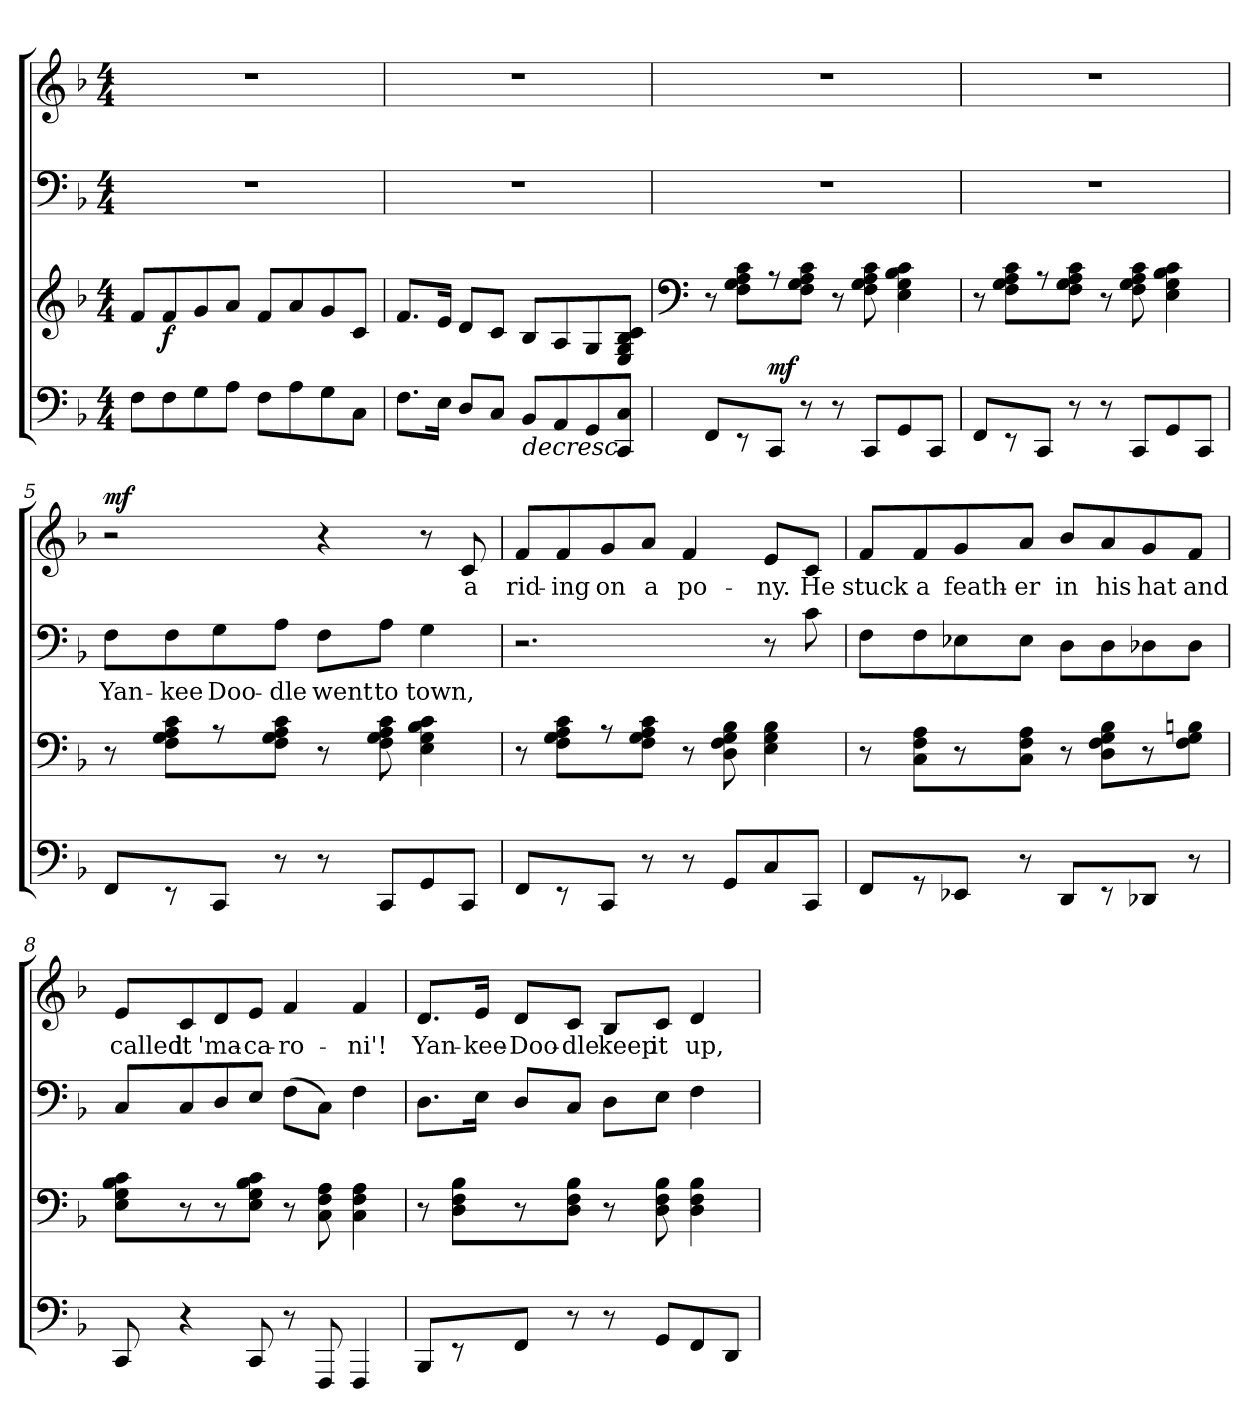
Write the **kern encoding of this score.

**kern	**kern	**dynam	**kern	**text	**kern	**text	**dynam
*part3	*part3	*part3	*part2	*part2	*part1	*part1	*part1
*staff4	*staff3	*staff3/4	*staff2	*staff2	*staff1	*staff1	*staff1
*clefF4	*clefG2	*	*clefF4	*	*clefG2	*	*
*k[b-]	*k[b-]	*	*k[b-]	*	*k[b-]	*	*
*F:	*F:	*	*F:	*	*F:	*	*
*M4/4	*M4/4	*	*M4/4	*	*M4/4	*	*
=1	=1	=1	=1	=1	=1	=1	=1
8F\L	8f/L	.	1r	.	1r	.	.
!	!	!LO:DY:b	!	!	!	!	!
8F\	8f/	f	.	.	.	.	.
8G\	8g/	.	.	.	.	.	.
8A\J	8a/J	.	.	.	.	.	.
8F\L	8f/L	.	.	.	.	.	.
8A\	8a/	.	.	.	.	.	.
8G\	8g/	.	.	.	.	.	.
8C\J	8c/J	.	.	.	.	.	.
=2	=2	=2	=2	=2	=2	=2	=2
8.F\L	8.f/L	.	1r	.	1r	.	.
16E\Jk	16e/Jk	.	.	.	.	.	.
8D/L	8d/L	.	.	.	.	.	.
8C/J	8c/J	.	.	.	.	.	.
!	!	!LO:HP:b=2	!	!	!	!	!
8BB-/L	8B-/L	>	.	.	.	.	.
8AA/	8A/	.	.	.	.	.	.
8GG/	8G/	.	.	.	.	.	.
8CC/ 8C/J	8E/ 8G/ 8B-/ 8c/J	.	.	.	.	.	.
=3	=3	=3	=3	=3	=3	=3	=3
*	*clefF4	*	*	*	*	*	*
8FF/L	8r	.	1r	.	1r	.	.
8r	8F\ 8G\ 8A\ 8c\L	.	.	.	.	.	.
!	!	!LO:DY:a=2	!	!	!	!	!
8CC/J	8r	mf	.	.	.	.	.
8r	8F\ 8G\ 8A\ 8c\J	.	.	.	.	.	.
8r	8r	.	.	.	.	.	.
8CC/L	8F\ 8G\ 8A\ 8c\	.	.	.	.	.	.
8GG/	4E\ 4G\ 4B-\ 4c\	.	.	.	.	.	.
8CC/J	.	.	.	.	.	.	.
.	.	]	.	.	.	.	.
=4	=4	=4	=4	=4	=4	=4	=4
8FF/L	8r	.	1r	.	1r	.	.
8r	8F\ 8G\ 8A\ 8c\L	.	.	.	.	.	.
8CC/J	8r	.	.	.	.	.	.
8r	8F\ 8G\ 8A\ 8c\J	.	.	.	.	.	.
8r	8r	.	.	.	.	.	.
8CC/L	8F\ 8G\ 8A\ 8c\	.	.	.	.	.	.
8GG/	4E\ 4G\ 4B-\ 4c\	.	.	.	.	.	.
8CC/J	.	.	.	.	.	.	.
!!LO:LB:g=z
=5	=5	=5	=5	=5	=5	=5	=5
!	!	!	!	!LO:LY:a	!	!	!LO:DY:b
8FF/L	8r	.	8F\L	Yan-	2r	.	mf
!	!	!	!	!LO:LY:a	!	!	!
8r	8F\ 8G\ 8A\ 8c\L	.	8F\	-kee	.	.	.
!	!	!	!	!LO:LY:a	!	!	!
8CC/J	8r	.	8G\	Doo-	.	.	.
!	!	!	!	!LO:LY:a	!	!	!
8r	8F\ 8G\ 8A\ 8c\J	.	8A\J	-dle	.	.	.
!	!	!	!	!LO:LY:a	!	!	!
8r	8r	.	8F\L	went	4r	.	.
!	!	!	!	!LO:LY:a	!	!	!
8CC/L	8F\ 8G\ 8A\ 8c\	.	8A\J	to	.	.	.
!	!	!	!	!LO:LY:a	!	!	!
8GG/	4E\ 4G\ 4B-\ 4c\	.	4G\	town,	8r	.	.
!	!	!	!	!	!	!LO:LY:b	!
8CC/J	.	.	.	.	8c/	a	.
=6	=6	=6	=6	=6	=6	=6	=6
!	!	!	!	!	!	!LO:LY:b	!
8FF/L	8r	.	2.r	.	8f/L	rid-	.
!	!	!	!	!	!	!LO:LY:b	!
8r	8F\ 8G\ 8A\ 8c\L	.	.	.	8f/	-ing	.
!	!	!	!	!	!	!LO:LY:b	!
8CC/J	8r	.	.	.	8g/	on	.
!	!	!	!	!	!	!LO:LY:b	!
8r	8F\ 8G\ 8A\ 8c\J	.	.	.	8a/J	a	.
!	!	!	!	!	!	!LO:LY:b	!
8r	8r	.	.	.	4f/	po-	.
8GG/L	8D\ 8F\ 8G\ 8B-\	.	.	.	.	.	.
!	!	!	!	!	!	!LO:LY:b	!
8C/	4E\ 4G\ 4B-\	.	8r	.	8e/L	-ny.	.
!	!	!	!	!	!	!LO:LY:b	!
8CC/J	.	.	8c\	.	8c/J	He	.
=7	=7	=7	=7	=7	=7	=7	=7
!	!	!	!	!	!	!LO:LY:b	!
8FF/L	8r	.	8F\L	.	8f/L	stuck	.
!	!	!	!	!	!	!LO:LY:b	!
8r	8C\ 8F\ 8A\L	.	8F\	.	8f/	a	.
!	!	!	!	!	!	!LO:LY:b	!
8EE-X/J	8r	.	8E-X\	.	8g/	feath-	.
!	!	!	!	!	!	!LO:LY:b	!
8r	8C\ 8F\ 8A\J	.	8E-\J	.	8a/J	-er	.
!	!	!	!	!	!	!LO:LY:b	!
8DD/L	8r	.	8D\L	.	8b-/L	in	.
!	!	!	!	!	!	!LO:LY:b	!
8r	8D\ 8F\ 8G\ 8B-\L	.	8D\	.	8a/	his	.
!	!	!	!	!	!	!LO:LY:b	!
8DD-X/J	8r	.	8D-X\	.	8g/	hat	.
!	!	!	!	!	!	!LO:LY:b	!
8r	8F\ 8G\ 8Bn\J	.	8D-\J	.	8f/J	and	.
=8	=8	=8	=8	=8	=8	=8	=8
!	!	!	!	!	!	!LO:LY:b	!
8CC/	8E\ 8G\ 8B-\ 8c\L	.	8C/L	.	8e/L	called	.
!	!	!	!	!	!	!LO:LY:b	!
4r	8r	.	8C/	.	8c/	it	.
!	!	!	!	!	!	!LO:LY:b	!
.	8r	.	8D/	.	8d/	'ma-	.
!	!	!	!	!	!	!LO:LY:b	!
8CC/	8E\ 8G\ 8B-\ 8c\J	.	8E/J	.	8e/J	-ca-	.
!	!	!	!	!	!	!LO:LY:b	!
8r	8r	.	(>8F\L	.	4f/	-ro-	.
8FFF/	8C\ 8F\ 8A\	.	8C\J)	.	.	.	.
!	!	!	!	!	!	!LO:LY:b	!
4FFF/	4C\ 4F\ 4A\	.	4F\	.	4f/	-ni'!	.
!!LO:LB:g=z
=9	=9	=9	=9	=9	=9	=9	=9
!	!	!	!	!	!	!LO:LY:b	!
8BBB-/L	8r	.	8.D\L	.	8.d/L	Yan-	.
8r	8D\ 8F\ 8B-\L	.	.	.	.	.	.
!	!	!	!	!	!	!LO:LY:b	!
.	.	.	16E\Jk	.	16e/Jk	-kee-	.
!	!	!	!	!	!	!LO:LY:b	!
8FF/J	8r	.	8D/L	.	8d/L	-Doo-	.
!	!	!	!	!	!	!LO:LY:b	!
8r	8D\ 8F\ 8B-\J	.	8C/J	.	8c/J	-dle	.
!	!	!	!	!	!	!LO:LY:b	!
8r	8r	.	8D\L	.	8B-/L	keep	.
!	!	!	!	!	!	!LO:LY:b	!
8GG/L	8D\ 8F\ 8B-\	.	8E\J	.	8c/J	it	.
!	!	!	!	!	!	!LO:LY:b	!
8FF/	4D\ 4F\ 4B-\	.	4F\	.	4d/	up,	.
8DD/J	.	.	.	.	.	.	.
=	=	=	=	=	=	=	=
*-	*-	*-	*-	*-	*-	*-	*-
